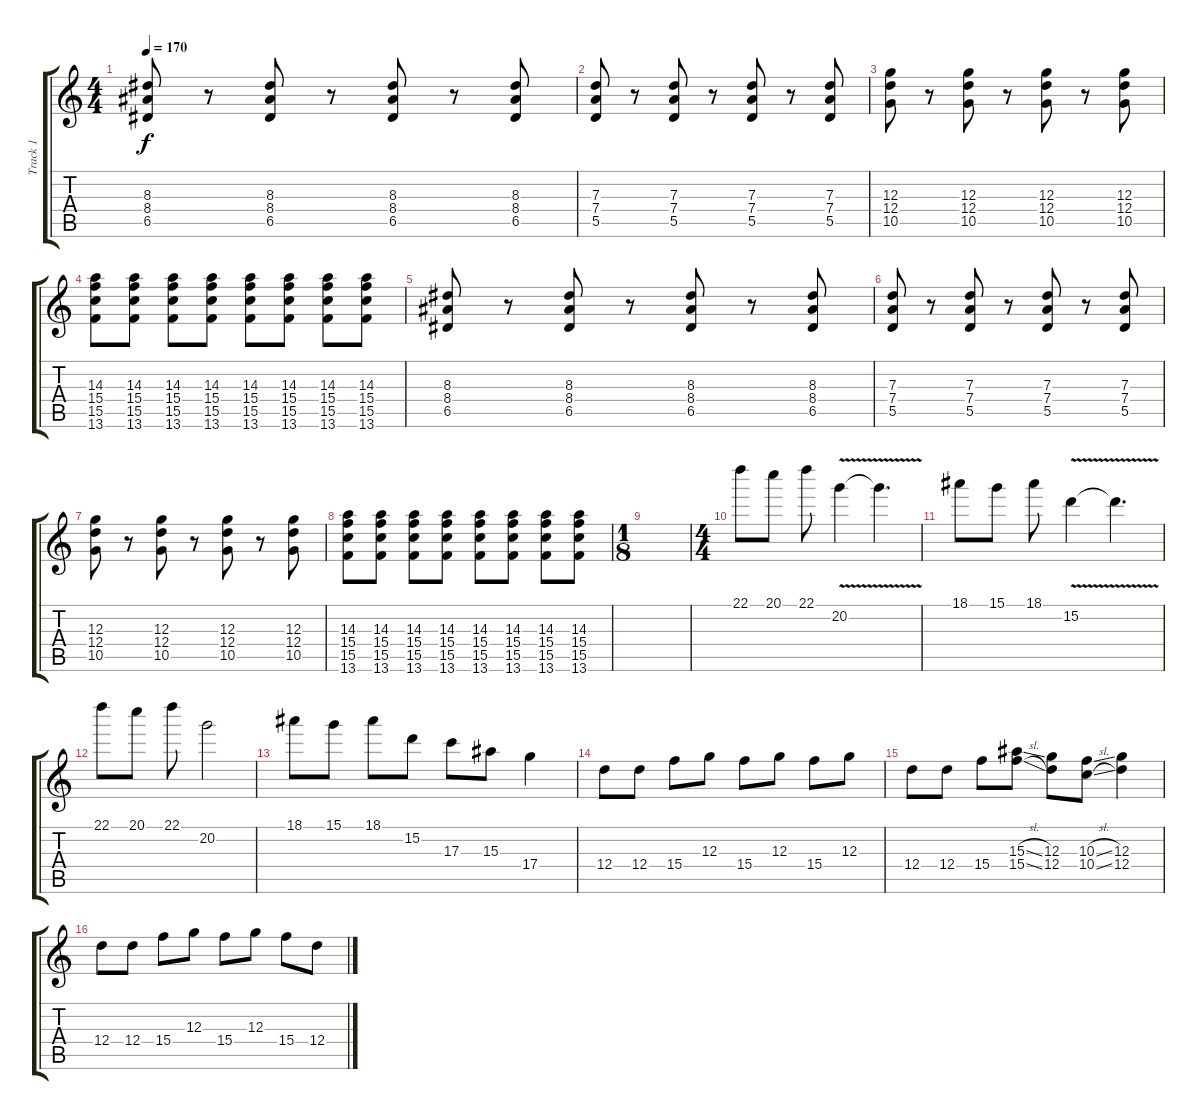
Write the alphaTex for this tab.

\track ("Track 1" "Track 1") {instrument overdrivenguitar}
\staff {score tabs}
\tuning (E4 B3 G3 D3 A2 E2) {hide}
\ts (4 4)
\tempo 170
\clef g2
\ks c
(8.3 8.4 6.5).8{dy f} r.8 (8.3 8.4 6.5).8 r.8 (8.3 8.4 6.5).8 r.8 (8.3 8.4 6.5).8 |
(7.3 7.4 5.5).8 r.8 (7.3 7.4 5.5).8 r.8 (7.3 7.4 5.5).8 r.8 (7.3 7.4 5.5).8 |
(12.3 12.4 10.5).8 r.8 (12.3 12.4 10.5).8 r.8 (12.3 12.4 10.5).8 r.8 (12.3 12.4 10.5).8 |
(14.3 15.4 15.5 13.6).8 (14.3 15.4 15.5 13.6).8 (14.3 15.4 15.5 13.6).8 (14.3 15.4 15.5 13.6).8 (14.3 15.4 15.5 13.6).8 (14.3 15.4 15.5 13.6).8 (14.3 15.4 15.5 13.6).8 (14.3 15.4 15.5 13.6).8 |
(8.3 8.4 6.5).8 r.8 (8.3 8.4 6.5).8 r.8 (8.3 8.4 6.5).8 r.8 (8.3 8.4 6.5).8 |
(7.3 7.4 5.5).8 r.8 (7.3 7.4 5.5).8 r.8 (7.3 7.4 5.5).8 r.8 (7.3 7.4 5.5).8 |
(12.3 12.4 10.5).8 r.8 (12.3 12.4 10.5).8 r.8 (12.3 12.4 10.5).8 r.8 (12.3 12.4 10.5).8 |
(14.3 15.4 15.5 13.6).8 (14.3 15.4 15.5 13.6).8 (14.3 15.4 15.5 13.6).8 (14.3 15.4 15.5 13.6).8 (14.3 15.4 15.5 13.6).8 (14.3 15.4 15.5 13.6).8 (14.3 15.4 15.5 13.6).8 (14.3 15.4 15.5 13.6).8 |
\ts (1 8)
|
\ts (4 4)
22.1.8 20.1.8 22.1.8 20.2{v}.4 20.2{t}.4{d} |
18.1.8 15.1.8 18.1.8 15.2{v}.4 15.2{t}.4{d} |
22.1.8 20.1.8 22.1.8 20.2.2 |
18.1.8 15.1.8 18.1.8 15.2.8 17.3.8 15.3.8 17.4.4 |
12.4.8 12.4.8 15.4.8 12.3.8 15.4.8 12.3.8 15.4.8 12.3.8 |
12.4.8 12.4.8 15.4.8 (15.3{sl} 15.4{sl}).8 (12.3 12.4).8 (10.3{sl} 10.4{sl}).8 (12.3 12.4).4 |
12.4.8 12.4.8 15.4.8 12.3.8 15.4.8 12.3.8 15.4.8 12.4.8
